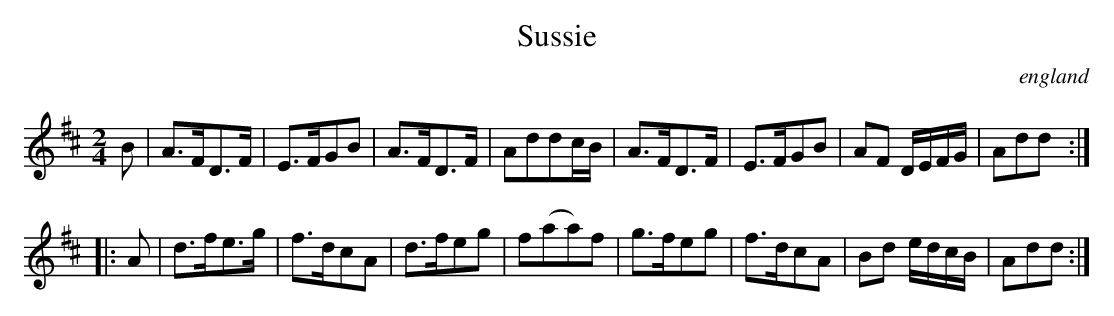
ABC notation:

X:1
T:Sussie
O:england
M:2/4
L:1/8
K:D
B|\
A>FD>F| E>FGB| A>FD>F| Addc/B/|\
A>FD>F| E>FGB| AF D/E/F/G/| Add::
A|\
d>fe>g| f>dcA| d>feg| f(aa)f|\
g>feg| f>dcA| Bd e/d/c/B/| Add:|
